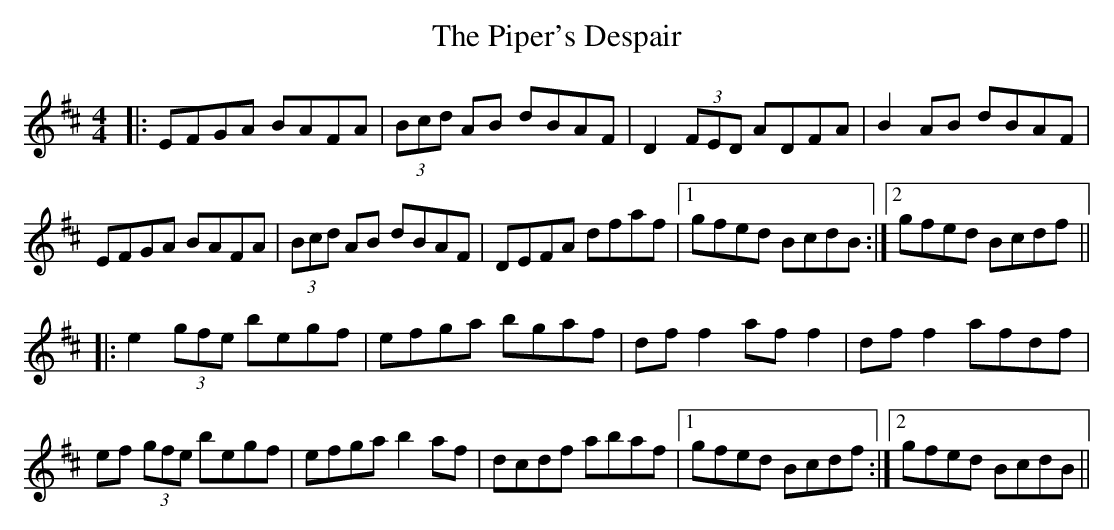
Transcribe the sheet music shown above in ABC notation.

X:1
T: The Piper's Despair
M: 4/4
L: 1/8
K: Edor
|:EFGA BAFA|(3Bcd AB dBAF|D2 (3FED ADFA|B2 AB dBAF|
EFGA BAFA|(3Bcd AB dBAF|DEFA dfaf|1 gfed BcdB:|2 gfed Bcdf||
|:e2 (3gfe begf|efga bgaf|df f2 af f2|df f2 afdf|
ef (3gfe begf|efga b2 af|dcdf abaf|1 gfed Bcdf:|2 gfed BcdB||
